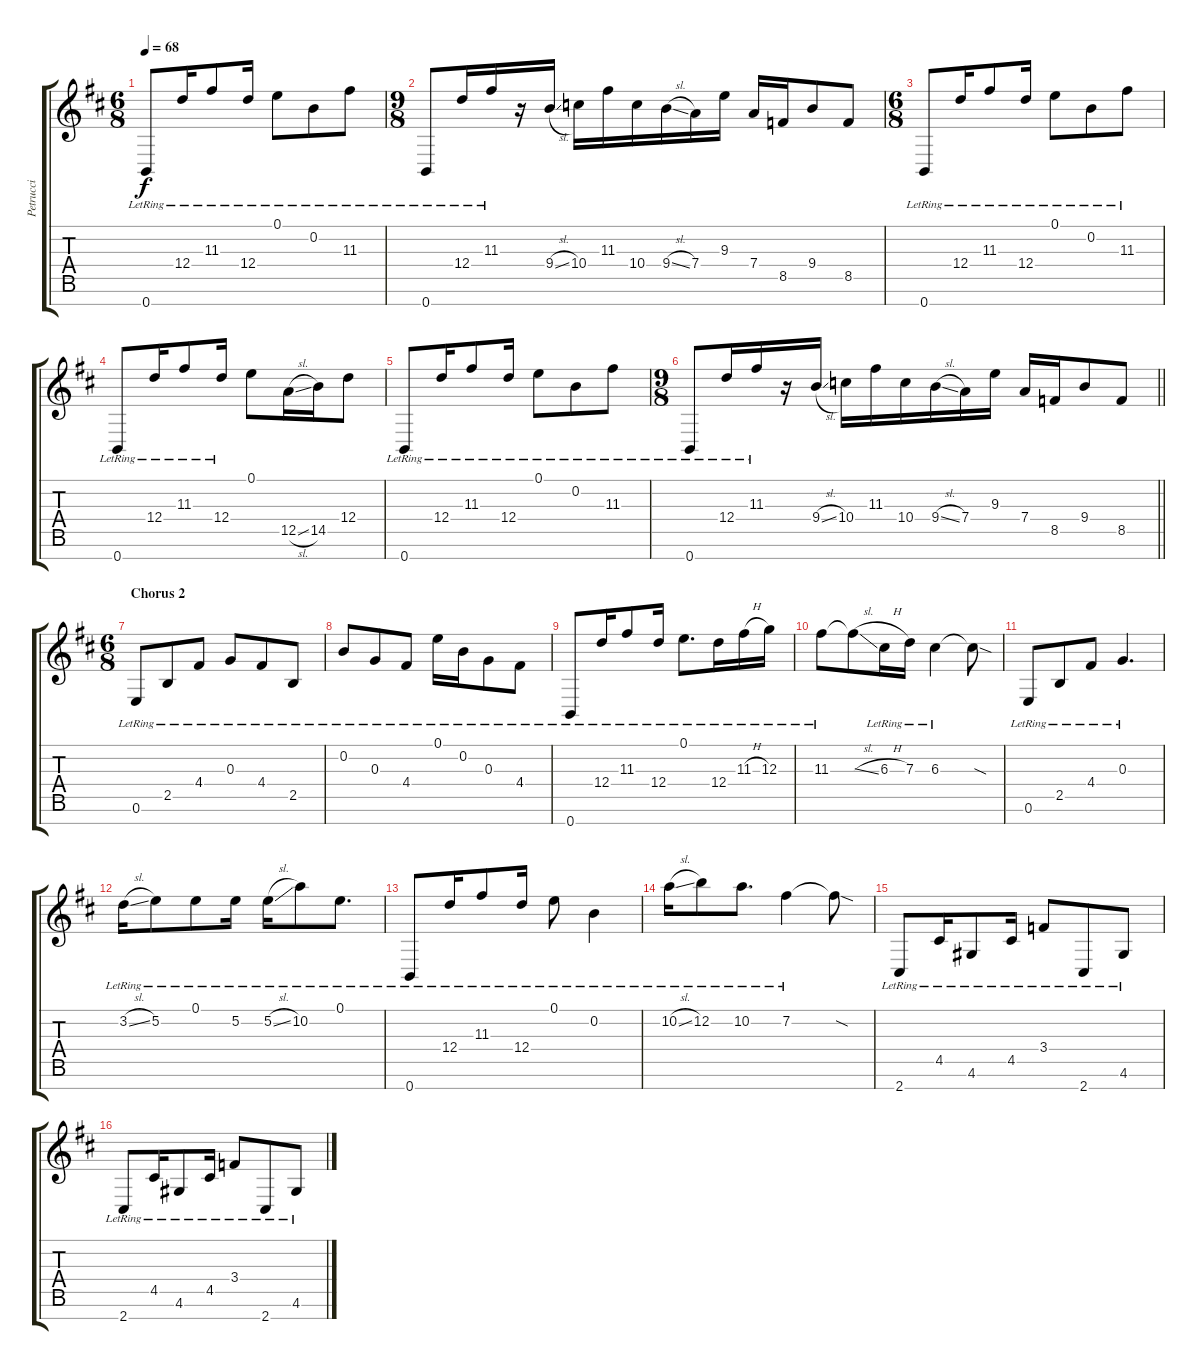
\track ("Petrucci" "Petrucci") {instrument electricguitarjazz}
\staff {score tabs}
\tuning (E4 B3 G3 D3 A2 E2 B1) {hide}
\ts (6 8)
\tempo 68
\clef g2
\ks d
0.7{lr}.8{dy f} 12.4{lr}.16 11.3{lr}.8 12.4{lr}.16 0.1{lr}.8 0.2{lr}.8 11.3{lr}.8 |
\ts (9 8)
0.7{lr}.8 12.4{lr}.16 11.3{lr}.16 r.16 9.4{sl}.16 10.4.16 11.3.16 10.4.16 9.4{sl}.16 7.4.16 9.3.16 7.4.16 8.5.16 9.4.8 8.5.8 |
\ts (6 8)
0.7{lr}.8 12.4{lr}.16 11.3{lr}.8 12.4{lr}.16 0.1{lr}.8 0.2{lr}.8 11.3{lr}.8 |
0.7{lr}.8 12.4{lr}.16 11.3{lr}.8 12.4{lr}.16 0.1.8 12.5{sl}.16 14.5.16 12.4.8 |
0.7{lr}.8 12.4{lr}.16 11.3{lr}.8 12.4{lr}.16 0.1{lr}.8 0.2{lr}.8 11.3{lr}.8 |
\ts (9 8)
\barLineRight lightlight
0.7{lr}.8 12.4{lr}.16 11.3{lr}.16 r.16 9.4{sl}.16 10.4.16 11.3.16 10.4.16 9.4{sl}.16 7.4.16 9.3.16 7.4.16 8.5.16 9.4.8 8.5.8 |
\ts (6 8)
\section ("" "Chorus 2")
0.6{lr}.8 2.5{lr}.8 4.4{lr}.8 0.3{lr}.8 4.4{lr}.8 2.5{lr}.8 |
0.2{lr}.8 0.3{lr}.8 4.4{lr}.8 0.1{lr}.16 0.2{lr}.16 0.3{lr}.8 4.4{lr}.8 |
0.7{lr}.8 12.4{lr}.16 11.3{lr}.8 12.4{lr}.16 0.1{lr}.8{d} 12.4{lr}.16 11.3{h lr}.16 12.3{lr}.16 |
11.3{lr}.8 11.3{sl t}.8 6.3{h lr}.16 7.3{lr}.16 6.3{lr}.4 6.3{sod t}.8 |
0.6{lr}.8 2.5{lr}.8 4.4{lr}.8 0.3{lr}.4{d} |
3.2{sl lr}.16 5.2{lr}.8 0.1{lr}.8 5.2{lr}.16 5.2{sl lr}.16 10.2{lr}.8 0.1{lr}.8{d} |
0.7{lr}.8 12.4{lr}.16 11.3{lr}.8 12.4{lr}.16 0.1{lr}.8 0.2{lr}.4 |
10.2{sl lr}.16 12.2{lr}.8 10.2{lr}.8{d} 7.2{lr}.4 7.2{sod t}.8 |
2.7{lr}.8 4.5{lr}.16 4.6{lr}.8 4.5{lr}.16 3.4{lr}.8 2.7{lr}.8 4.6{lr}.8 |
2.7{lr}.8 4.5{lr}.16 4.6{lr}.8 4.5{lr}.16 3.4{lr}.8 2.7{lr}.8 4.6{lr}.8
